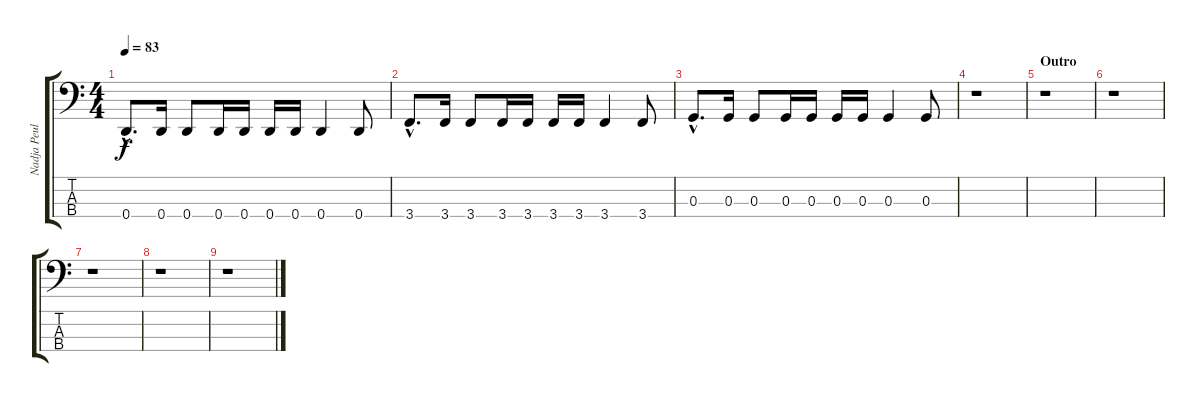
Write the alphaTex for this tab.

\track ("Nadja Peulen" "Nadja Peul") {instrument electricbasspick}
\staff {score tabs}
\tuning (F2 C2 G1 D1) {hide}
\ts (4 4)
\tempo 83
\clef f4
\ks c
0.4{hac}.8{d dy f} 0.4.16 0.4.8 0.4.16 0.4.16 0.4.16 0.4.16 0.4.4 0.4.8 |
3.4{hac}.8{d} 3.4.16 3.4.8 3.4.16 3.4.16 3.4.16 3.4.16 3.4.4 3.4.8 |
0.3{hac}.8{d} 0.3.16 0.3.8 0.3.16 0.3.16 0.3.16 0.3.16 0.3.4 0.3.8 |
r.1 |
\section ("" "Outro")
r.1 |
r.1 |
r.1 |
r.1 |
r.1
